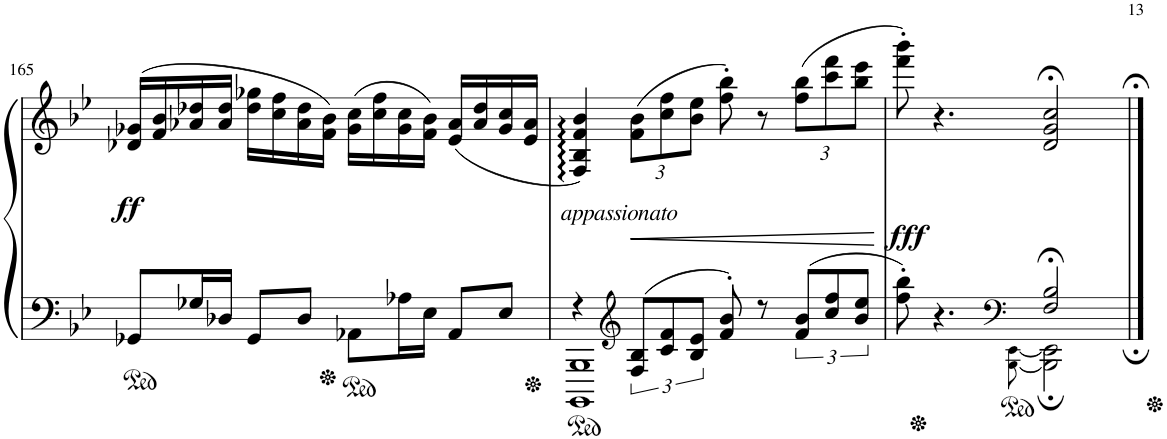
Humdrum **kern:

**kern	**kern	**dynam
*part1	*part1	*part1
*staff2	*staff1	*staff1/2
*I"Piano	*	*
*I'Pno.	*	*
!!LO:PB:g=z
*clefF4	*clefG2	*
*k[b-e-]	*k[b-e-]	*
*M4/4	*M4/4	*
=165	=165	=165
!	!	!LO:DY:b
8GG-X/L	(16d-X/ 16g-X/LL	ff
.	16f/ 16b-/	.
16G-X/L	16a-X/ 16dd-X/	.
16D-X/JJ	16a-/ 16dd-/JJ	.
8GG-/L	16dd-\ 16gg-X\LL	.
.	16cc\ 16ff\	.
8D-/J	16a-\ 16dd-\	.
.	16f\ 16b-\JJ)	.
8AA-X\L	(16g-\ 16cc\LL	.
.	16cc\ 16ff\	.
16A-X\L	16g-\ 16cc\	.
16E-\JJ	16f\ 16b-\JJ)	.
8AA-/L	(16e-/ 16a-/LL	.
.	16a-/ 16dd-/	.
8E-/J	16g-/ 16cc/	.
.	16e-/ 16a-/JJ	.
=166	=166	=166
*^	*	*
!	!	!LO:TX:b:i:t=appassionato	!
4r	1BBBB- 1BBB-	4F/ 4B-/ 4f/ 4b-/)	.
*clefG2	*	*	*
*	*	*Xbrackettup	*
!	!	!	!LO:HP:b
12F/ 12B-/L	.	(12f\ 12b-\L	<
12c/ 12f/	.	12cc\ 12ff\	.
12B-/ 12e-/J	.	12b-\ 12ee-\J	.
8f/' 8b-/'	.	8ff\' 8bb-\')	.
8r	.	8r	.
12f/ 12b-/L	.	(12ff\ 12bb-\L	.
12cc/ 12ff/	.	12ccc\ 12fff\	.
12b-/ 12ee-/J	.	12bb-\ 12eee-\J	.
*v	*v	*	*
.	.	[
=167	=167	=167
*M9/8	*M9/8	*
*^	*	*
!	!	!	!LO:DY:b
8ff\' 8bb-\'	2ryy	8fff\' 8bbb-\')	fff
4.r	.	4.r	.
*clefF4	*	*	*
[8BBB-!\ [8EE-!\	8ryy	8ryy	.
2BBB-\];< 2EE-\];<	2F/; 2B-/;	2d/;< 2g/;< 2cc/;<	.
*v	*v	*	*
==	==	==
*-	*-	*-
